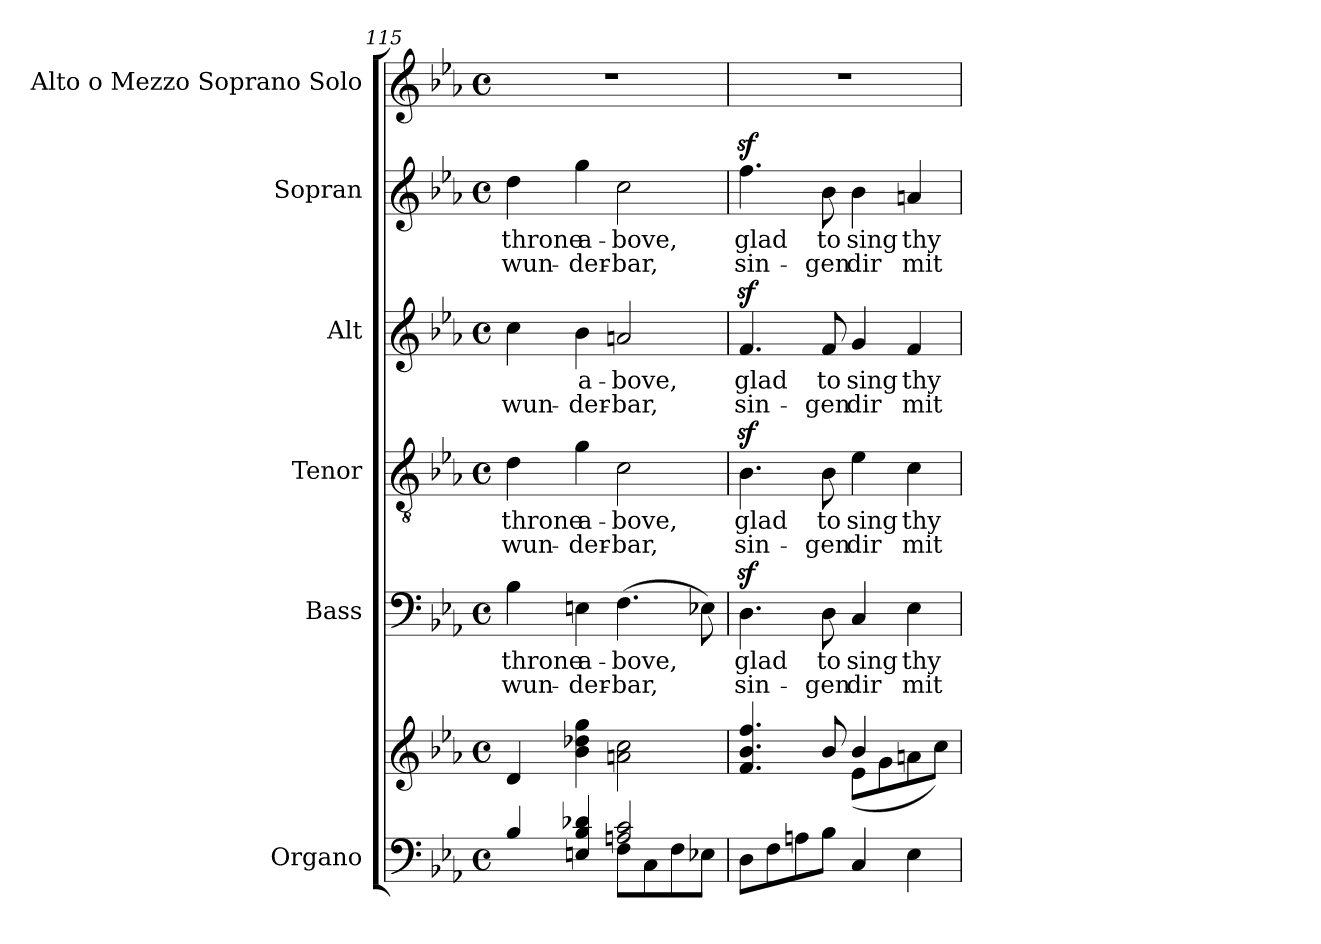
**kern	**kern	**kern	**text	**text	**kern	**text	**text	**kern	**text	**text	**kern	**text	**text	**kern
*part6	*part6	*part5	*part5	*part5	*part4	*part4	*part4	*part3	*part3	*part3	*part2	*part2	*part2	*part1
*staff7	*staff6	*staff5	*staff5	*staff5	*staff4	*staff4	*staff4	*staff3	*staff3	*staff3	*staff2	*staff2	*staff2	*staff1
*I"Organo	*	*I"Bass	*	*	*I"Tenor	*	*	*I"Alt	*	*	*I"Sopran	*	*	*I"Alto o Mezzo Soprano Solo
*	*	*I'B	*	*	*I'T	*	*	*I'A	*	*	*I'S	*	*	*I'S o l o
*clefF4	*clefG2	*clefF4	*	*	*clefGv2	*	*	*clefG2	*	*	*clefG2	*	*	*clefG2
*k[b-e-a-]	*k[b-e-a-]	*k[b-e-a-]	*	*	*k[b-e-a-]	*	*	*k[b-e-a-]	*	*	*k[b-e-a-]	*	*	*k[b-e-a-]
*M4/4	*M4/4	*M4/4	*	*	*M4/4	*	*	*M4/4	*	*	*M4/4	*	*	*M4/4
*met(c)	*met(c)	*met(c)	*	*	*met(c)	*	*	*met(c)	*	*	*met(c)	*	*	*met(c)
=115	=115	=115	=115	=115	=115	=115	=115	=115	=115	=115	=115	=115	=115	=115
*^	*	*	*	*	*	*	*	*	*	*	*	*	*	*
4B-/	2ryy	4d/	4B-\	throne	wun-	4d\	throne	wun-	4cc\	.	wun-	4dd\	throne	wun-	1r
4En/ 4B-/ 4d-X/	.	4b-\ 4dd-X\ 4gg\	4En\	a-	-der-	4g\	a-	-der-	4b-\	a-	-der-	4gg\	a-	-der-	.
2An/ 2c/	8F\L	2an\ 2cc\	(4.F\	-bove,	-bar,	2c\	-bove,	-bar,	2an/	-bove,	-bar,	2cc\	-bove,	-bar,	.
.	8C\	.	.	.	.	.	.	.	.	.	.	.	.	.	.
.	8F\	.	.	.	.	.	.	.	.	.	.	.	.	.	.
.	8E-X\J	.	8E-X\)	.	.	.	.	.	.	.	.	.	.	.	.
*v	*v	*	*	*	*	*	*	*	*	*	*	*	*	*	*
!!LO:PB:g=z
=116	=116	=116	=116	=116	=116	=116	=116	=116	=116	=116	=116	=116	=116	=116
*	*^	*	*	*	*	*	*	*	*	*	*	*	*	*
8D\L	4.f/ 4.b-/ 4.ff/	2ryy	4.Dz>\	glad	sin-	4.B-z>\	glad	sin-	4.fz>/	glad	sin-	4.ffz>\	glad	sin-	1r
8F\	.	.	.	.	.	.	.	.	.	.	.	.	.	.	.
8An\	.	.	.	.	.	.	.	.	.	.	.	.	.	.	.
8B-\J	8b-/	.	8D\	to	-gen	8B-\	to	-gen	8f/	to	-gen	8b-\	to	-gen	.
4C/	4b-/	(8e-\L	4C/	sing	dir	4e-\	sing	dir	4g/	sing	dir	4b-\	sing	dir	.
.	.	8g\	.	.	.	.	.	.	.	.	.	.	.	.	.
4E-\	4ryy	8an\	4E-\	thy	mit	4c\	thy	mit	4f/	thy	mit	4an/	thy	mit	.
.	.	8cc\J)	.	.	.	.	.	.	.	.	.	.	.	.	.
*	*v	*v	*	*	*	*	*	*	*	*	*	*	*	*	*
=	=	=	=	=	=	=	=	=	=	=	=	=	=	=
*-	*-	*-	*-	*-	*-	*-	*-	*-	*-	*-	*-	*-	*-	*-
